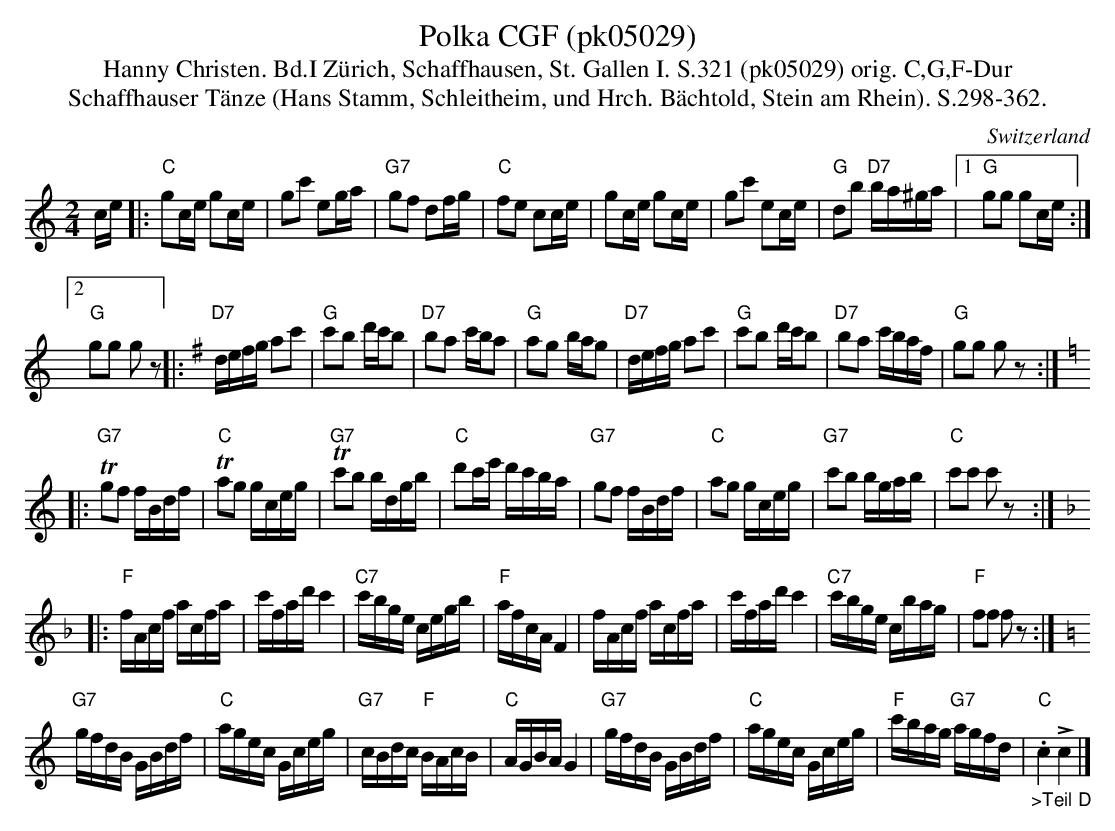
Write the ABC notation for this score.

X:1
T: Polka CGF (pk05029)
T:Hanny Christen. Bd.I Zürich, Schaffhausen, St. Gallen I. S.321 (pk05029) orig. C,G,F-Dur
T: Schaffhauser T\"anze (Hans Stamm, Schleitheim, und Hrch. B\"achtold, Stein am Rhein). S.298-362.
M:2/4
L:1/16
O:Switzerland
K:C transpose=3 %%MIDI gchordon
ce |: "C"g2ce g2ce | g2c'2 e2ga | "G7"g2f2 d2fg | "C"f2e2 c2ce | g2ce g2ce | g2c'2 e2ce | "G"d2b2 "D7"ba^ga |1 "G"g2g2 g2ce :|2
"G"g2g2 g2z2 |: [K:G] "D7"defg a2c'2 | "G"c'2b2 d'c'b2 | "D7"b2a2 c'ba2 | "G"a2g2 bag2 | "D7"defg a2c'2 | "G"c'2b2 d'c'b2 | "D7"b2a2 c'baf | "G"g2g2 g2z2 :: [K:C]
"G7"Tg2f2 fBdf | "C"Ta2g2 gceg | "G7"Tc'2b2 bdgb | "C"d'2c'e' d'c'ba | "G7"g2f2 fBdf | "C"a2g2 gceg | "G7"c'2b2 bgab | "C"c'2c'2 c'2z2 :: [K:F]
"F"fAcf acfa | c'fad'c'4 | "C7"c'bge cegb | "F"afcA F4 | fAcf acfa | c'fad'c'4 | "C7"c'bge cbag | "F"f2f2 f2z2 :| [K:C]
"G7"gfdB GBdf | "C"agec Gceg | "G7"cBdc "F"BAcB | "C"AGBAG4 | "G7"gfdB GBdf | "C"agec Gceg | "F"c'bag "G7"agfd | "_>Teil D""C".c4!>!c4 |]
